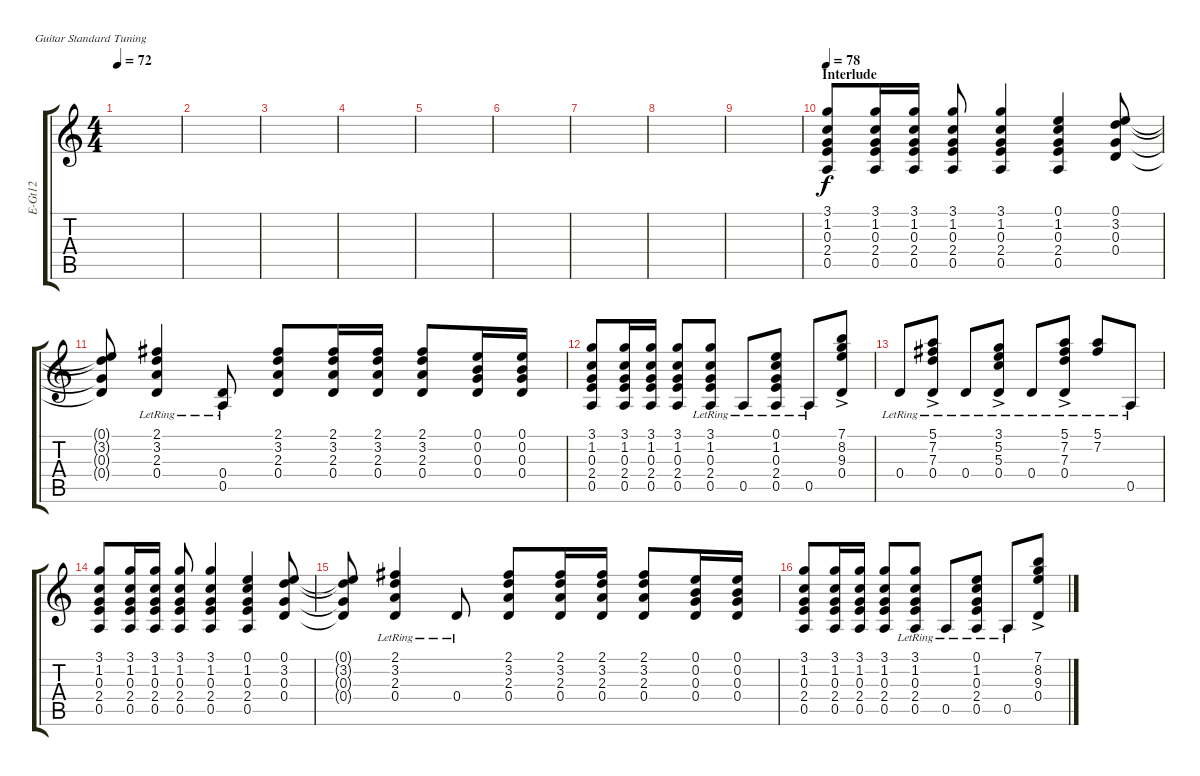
\defaultSystemsLayout 4
\bracketExtendMode groupsimilarinstruments
\otherSystemsTrackNameOrientation horizontal
\track ("12 Str. Elec (Page)" "E-Gt12") {mute instrument electricguitarclean}
\staff {score tabs}
\tuning (E4 B3 G3 D3 A2 E2)
\ts (4 4)
\tempo 72
\clef g2
\ks c
|
|
|
|
|
|
|
|
|
\section ("" "Interlude ")
\tempo 78
(3.1 1.2 0.3 2.4 0.5).8{beam Up} (3.1 1.2 0.3 2.4 0.5).16{beam Up} (3.1 1.2 0.3 2.4 0.5).16{beam Up} (3.1 1.2 0.3 2.4 0.5).8{beam Up} (3.1 1.2 0.3 2.4 0.5).4{beam Up} (0.1 1.2 0.3 2.4 0.5).4{beam Up} (0.1 3.2 0.3 0.4).8{beam Up} |
(0.4{t} 0.3{t} 3.2{t} 0.1{t}).8{beam Up} (2.1{lr acc #} 3.2{lr} 2.3{lr} 0.4{lr}).4{beam Up} (0.4{lr} 0.5{lr}).8{beam Up} (0.4 2.3 3.2 2.1{acc #}).8{beam Up} (0.4 2.3 3.2 2.1{acc #}).16{beam Up} (0.4 2.3 3.2 2.1{acc #}).16{beam Up} (0.4 2.3 3.2 2.1{acc #}).8{beam Up} (0.4 0.3 0.2 0.1).16{beam Up} (0.4 0.3 0.2 0.1).16{beam Up} |
(3.1 1.2 0.3 2.4 0.5).8{beam Up} (3.1 1.2 0.3 2.4 0.5).16{beam Up} (3.1 1.2 0.3 2.4 0.5).16{beam Up} (3.1 1.2 0.3 2.4 0.5).8{beam Up} (3.1{lr} 1.2{lr} 0.3{lr} 2.4{lr} 0.5{lr}).8{beam Up} 0.5{lr}.8{beam Up} (0.1{lr} 0.5{lr} 2.4{lr} 0.3{lr} 1.2{lr}).8{beam Up} 0.5{lr}.8{beam Up} (7.1{ac} 8.2{ac} 9.3{ac} 0.4{ac}).8{beam Up} |
0.4{lr}.8{beam Up} (0.4{ac lr} 5.1{ac lr} 7.2{ac lr acc #} 7.3{ac lr}).8{beam Up} 0.4{lr}.8{beam Up} (0.4{ac lr} 3.1{ac lr} 5.2{ac lr} 5.3{ac lr}).8{beam Up} 0.4{lr}.8{beam Up} (0.4{ac lr} 7.3{ac lr} 7.2{ac lr acc #} 5.1{ac lr}).8{beam Up} (7.2{lr acc #} 5.1{lr}).8{beam Up} 0.5{lr}.8{beam Up} |
(3.1 1.2 0.3 2.4 0.5).8{beam Up} (3.1 1.2 0.3 2.4 0.5).16{beam Up} (3.1 1.2 0.3 2.4 0.5).16{beam Up} (3.1 1.2 0.3 2.4 0.5).8{beam Up} (3.1 1.2 0.3 2.4 0.5).4{beam Up} (0.1 1.2 0.3 2.4 0.5).4{beam Up} (0.1 3.2 0.3 0.4).8{beam Up} |
(0.4{t} 0.3{t} 3.2{t} 0.1{t}).8{beam Up} (2.1{lr acc #} 3.2{lr} 2.3{lr} 0.4{lr}).4{beam Up} 0.4{lr}.8{beam Up} (0.4 2.3 3.2 2.1{acc #}).8{beam Up} (0.4 2.3 3.2 2.1{acc #}).16{beam Up} (0.4 2.3 3.2 2.1{acc #}).16{beam Up} (0.4 2.3 3.2 2.1{acc #}).8{beam Up} (0.4 0.3 0.2 0.1).16{beam Up} (0.4 0.3 0.2 0.1).16{beam Up} |
(3.1 1.2 0.3 2.4 0.5).8{beam Up} (3.1 1.2 0.3 2.4 0.5).16{beam Up} (3.1 1.2 0.3 2.4 0.5).16{beam Up} (3.1 1.2 0.3 2.4 0.5).8{beam Up} (3.1{lr} 1.2{lr} 0.3{lr} 2.4{lr} 0.5{lr}).8{beam Up} 0.5{lr}.8{beam Up} (0.1{lr} 0.5{lr} 2.4{lr} 0.3{lr} 1.2{lr}).8{beam Up} 0.5{lr}.8{beam Up} (7.1{ac} 8.2{ac} 9.3{ac} 0.4{ac}).8{beam Up}
